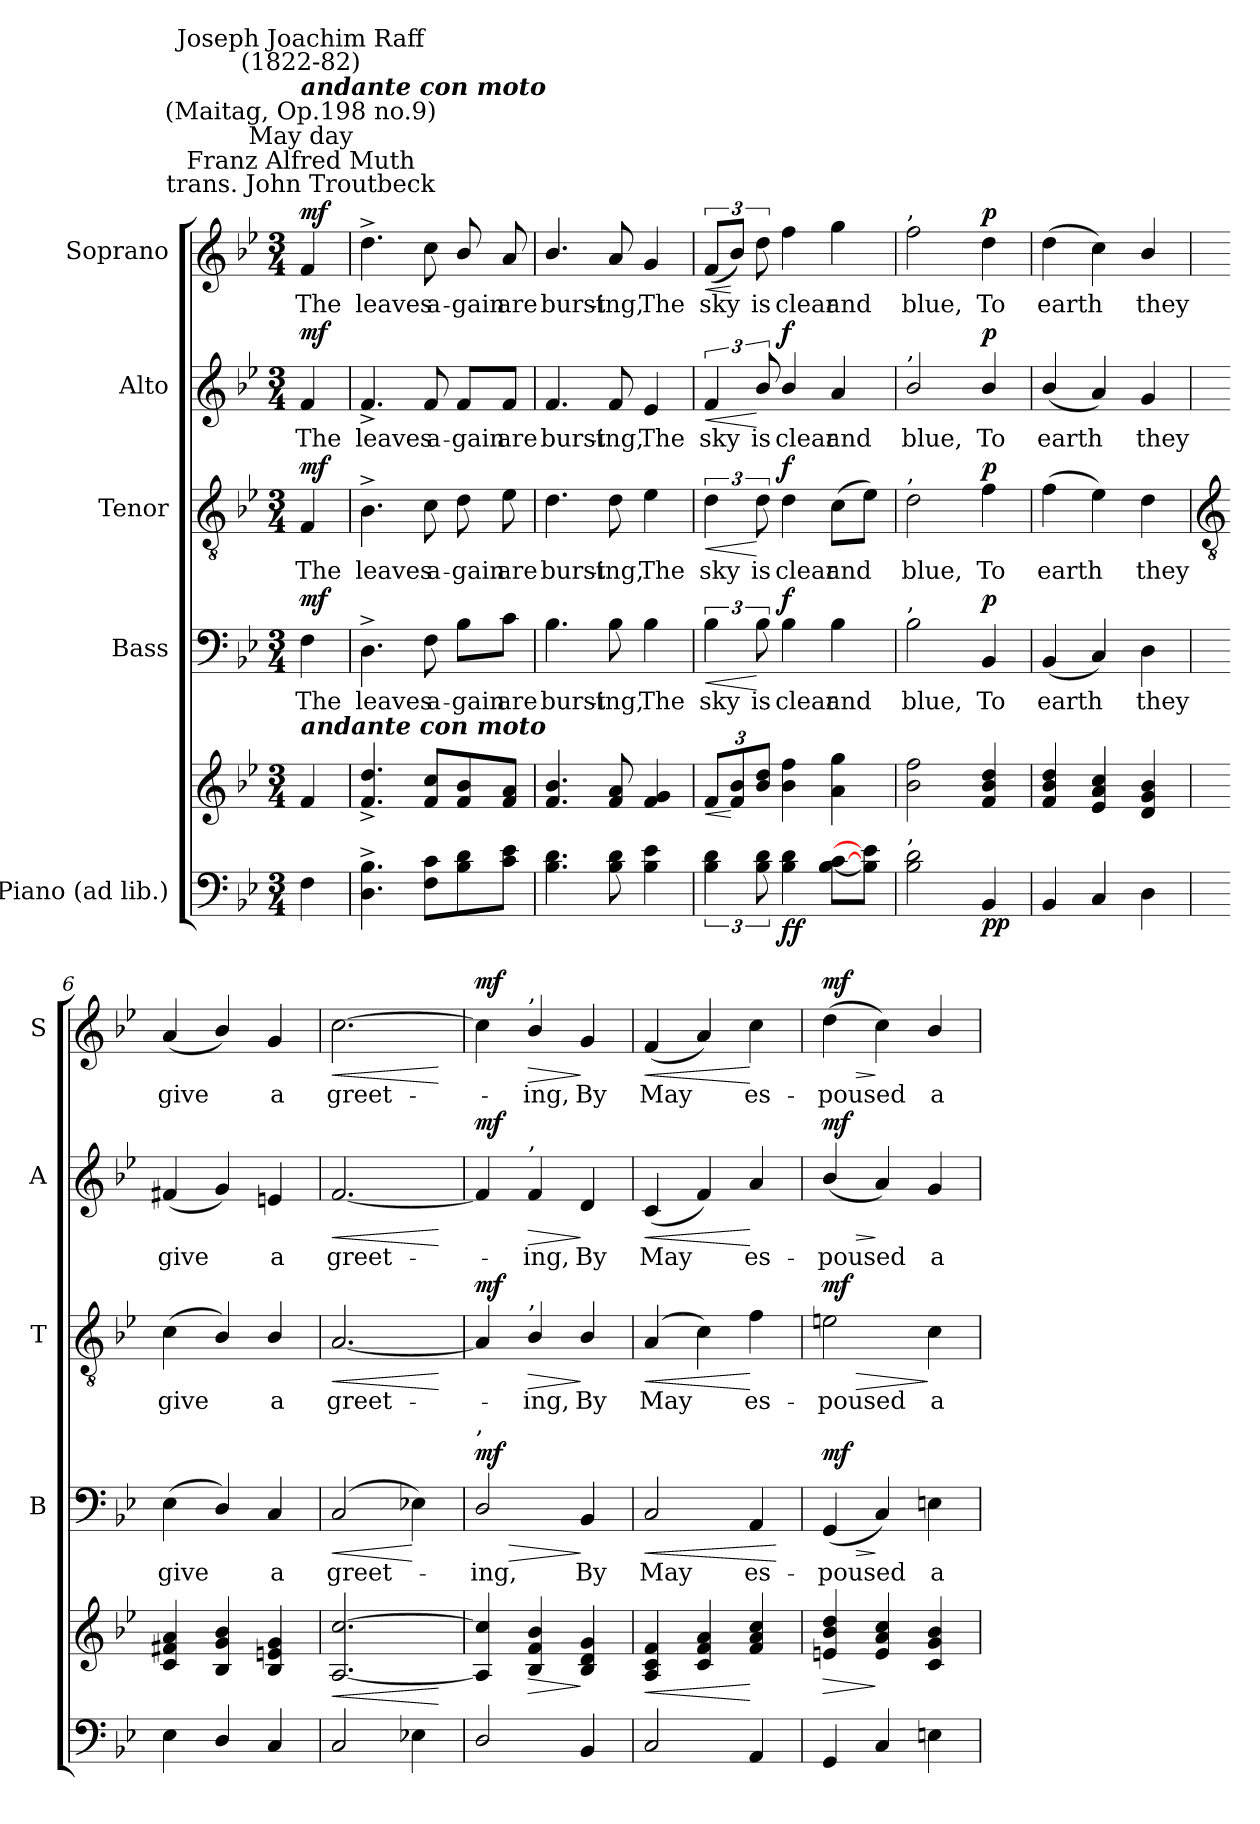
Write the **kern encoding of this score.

**kern	**kern	**dynam	**kern	**text	**dynam	**kern	**text	**dynam	**kern	**text	**dynam	**kern	**text	**dynam
*part5	*part5	*part5	*part4	*part4	*part4	*part3	*part3	*part3	*part2	*part2	*part2	*part1	*part1	*part1
*staff6	*staff5	*staff5/6	*staff4	*staff4	*staff4	*staff3	*staff3	*staff3	*staff2	*staff2	*staff2	*staff1	*staff1	*staff1
*I"Piano (ad lib.)	*	*	*I"Bass	*	*	*I"Tenor	*	*	*I"Alto	*	*	*I"Soprano	*	*
*	*	*	*I'B	*	*	*I'T	*	*	*I'A	*	*	*I'S	*	*
*clefF4	*clefG2	*	*clefF4	*	*	*clefGv2	*	*	*clefG2	*	*	*clefG2	*	*
*k[b-e-]	*k[b-e-]	*	*k[b-e-]	*	*	*k[b-e-]	*	*	*k[b-e-]	*	*	*k[b-e-]	*	*
*B-:	*B-:	*	*B-:	*	*	*B-:	*	*	*B-:	*	*	*B-:	*	*
*M3/4	*M3/4	*	*M3/4	*	*	*M3/4	*	*	*M3/4	*	*	*M3/4	*	*
*MM120	*MM120	*	*MM120	*	*	*MM120	*	*	*MM120	*	*	*MM120	*	*
=	=	=	=	=	=	=	=	=	=	=	=	=	=	=
!	!	!	!	!	!	!	!	!	!	!	!	!LO:TX:a:cj:t=Franz Alfred Muth\ntrans. John Troutbeck	!	!
!	!	!	!	!	!	!	!	!	!	!	!	!LO:TX:a:cj:t=May day	!	!
!	!	!	!	!	!	!	!	!	!	!	!	!LO:TX:a:cj:t=(Maitag, Op.198 no.9)	!	!
!	!	!	!	!	!	!	!	!	!	!	!	!LO:TX:a:Bi:t=andante con moto	!	!
!	!	!	!	!	!	!	!	!	!	!	!	!LO:TX:a:cj:t=Joseph Joachim Raff\n(1822-82)	!	!
!	!LO:TX:a:Bi:t=andante con moto	!	!	!	!	!	!	!	!	!	!	!	!	!
!	!	!LO:DY:b=2	!	!LO:LY:b	!	!	!LO:LY:b	!	!	!LO:LY:b	!	!	!LO:LY:b	!
!	!	!LO:DY:n=1:b	!	!	!LO:DY:b	!	!	!LO:DY:b	!	!	!LO:DY:b	!	!	!LO:DY:b
4F	4f/	mf mf	4F	The	mf	4F	The	mf	4f	The	mf	4f	The	mf
=1	=1	=1	=1	=1	=1	=1	=1	=1	=1	=1	=1	=1	=1	=1
!	!	!	!	!LO:LY:b	!	!	!LO:LY:b	!	!	!LO:LY:b	!	!	!LO:LY:b	!
4.D^ 4.B-^	4.f^ 4.dd^	.	4.D^	leaves	.	4.B-^	leaves	.	4.f^	leaves	.	4.dd^	leaves	.
!	!	!	!	!LO:LY:b	!	!	!LO:LY:b	!	!	!LO:LY:b	!	!	!LO:LY:b	!
8F 8cL	8f 8ccL	.	8F	a-	.	8c	a-	.	8f	a-	.	8cc	a-	.
!	!	!	!	!LO:LY:b	!	!	!LO:LY:b	!	!	!LO:LY:b	!	!	!LO:LY:b	!
8B- 8d	8f/ 8b-/	.	8B-\L	-gain	.	8d	-gain	.	8f/L	-gain	.	8b-/	-gain	.
!	!	!	!	!LO:LY:b	!	!	!LO:LY:b	!	!	!LO:LY:b	!	!	!LO:LY:b	!
8c 8e-J	8f 8aJ	.	8c\J	are	.	8e-	are	.	8f/J	are	.	8a	are	.
=2	=2	=2	=2	=2	=2	=2	=2	=2	=2	=2	=2	=2	=2	=2
!	!	!	!	!LO:LY:b	!	!	!LO:LY:b	!	!	!LO:LY:b	!	!	!LO:LY:b	!
4.B- 4.d	4.f/ 4.b-/	.	4.B-	burst-	.	4.d	burst-	.	4.f	burst-	.	4.b-/	burst-	.
!	!	!	!	!LO:LY:b	!	!	!LO:LY:b	!	!	!LO:LY:b	!	!	!LO:LY:b	!
8B- 8d	8f 8a	.	8B-	-ing,	.	8d	-ing,	.	8f	-ing,	.	8a	-ing,	.
!	!	!	!	!LO:LY:b	!	!	!LO:LY:b	!	!	!LO:LY:b	!	!	!LO:LY:b	!
4B- 4e-	4f 4g	.	4B-	The	.	4e-	The	.	4e-	The	.	4g	The	.
=3	=3	=3	=3	=3	=3	=3	=3	=3	=3	=3	=3	=3	=3	=3
!	!	!LO:HP:b	!	!LO:LY:b	!LO:HP:b	!	!LO:LY:b	!LO:HP:b	!	!LO:LY:b	!LO:HP:b	!	!LO:LY:b	!LO:HP:b
6B- 6d	12fL	<	6B-	sky	<	6d	sky	<	6f	sky	<	(<12fL	sky	<
.	12f 12b-	[	.	.	.	.	.	.	.	.	.	12b-J)	.	[
!	!	!	!	!LO:LY:b	!	!	!LO:LY:b	!	!	!LO:LY:b	!	!	!LO:LY:b	!
12B- 12d	12b- 12ddJ	.	12B-	is	[	12d	is	[	12b-/	is	[	12dd	is	.
!	!	!LO:DY:b=2	!	!LO:LY:b	!	!	!LO:LY:b	!	!	!LO:LY:b	!	!	!LO:LY:b	!
!	!	!LO:DY:n=1:b	!	!	!LO:DY:b	!	!	!LO:DY:b	!	!	!LO:DY:b	!	!	!
4B- 4d	4b- 4ff	f f	4B-	clear	f	4d	clear	f	4b-/	clear	f	4ff	clear	.
!	!	!	!	!LO:LY:b	!	!	!LO:LY:b	!	!	!LO:LY:b	!	!	!LO:LY:b	!
[8B- [8cL	4a 4gg	.	4B-	and	.	(>8cL	and	.	4a	and	.	4gg	and	.
8B-] 8e-]J	.	.	.	.	.	8e-J)	.	.	.	.	.	.	.	.
=4	=4	=4	=4	=4	=4	=4	=4	=4	=4	=4	=4	=4	=4	=4
!	!	!	!	!	!	!	!	!	!	!	!	!LO:TX:a:t=,	!	!
!	!	!	!	!	!	!	!	!	!LO:TX:a:t=,	!	!	!	!	!
!	!	!	!	!	!	!LO:TX:a:t=,	!	!	!	!	!	!	!	!
!	!	!	!LO:TX:a:t=,	!	!	!	!	!	!	!	!	!	!	!
!LO:TX:a:t=,	!	!	!	!	!	!	!	!	!	!	!	!	!	!
!	!	!	!	!LO:LY:b	!	!	!LO:LY:b	!	!	!LO:LY:b	!	!	!LO:LY:b	!
2B- 2d	2b- 2ff	.	2B-	blue,	.	2d	blue,	.	2b-/	blue,	.	2ff	blue,	.
!	!	!LO:DY:b=2	!	!LO:LY:b	!	!	!LO:LY:b	!	!	!LO:LY:b	!	!	!LO:LY:b	!
!	!	!LO:DY:n=1:b	!	!	!LO:DY:b	!	!	!LO:DY:b	!	!	!LO:DY:b	!	!	!LO:DY:b
4BB-	4f 4b- 4dd	p p	4BB-	To	p	4f	To	p	4b-/	To	p	4dd	To	p
=5	=5	=5	=5	=5	=5	=5	=5	=5	=5	=5	=5	=5	=5	=5
!	!	!	!	!LO:LY:b	!	!	!LO:LY:b	!	!	!LO:LY:b	!	!	!LO:LY:b	!
4BB-	4f 4b- 4dd	.	(<4BB-	earth	.	(>4f	earth	.	(<4b-/	earth	.	(>4dd	earth	.
4C	4e- 4a 4cc	.	4C)	.	.	4e-)	.	.	4a)	.	.	4cc)	.	.
!	!	!	!	!LO:LY:b	!	!	!LO:LY:b	!	!	!LO:LY:b	!	!	!LO:LY:b	!
4D	4d/ 4g/ 4b-/	.	4D	they	.	4d	they	.	4g	they	.	4b-/	they	.
!!LO:LB:g=z
=6	=6	=6	=6	=6	=6	=6	=6	=6	=6	=6	=6	=6	=6	=6
*	*	*	*	*	*	*clefGv2	*	*	*	*	*	*	*	*
!	!	!	!	!LO:LY:b	!	!	!LO:LY:b	!	!	!LO:LY:b	!	!	!LO:LY:b	!
4E-	4c 4f#X 4a	.	(<4E-	give	.	(<4c	give	.	(<4f#X	give	.	(<4a	give	.
4D/	4B-/ 4g/ 4b-/	.	4D/)	.	.	4B-/)	.	.	4g)	.	.	4b-/)	.	.
!	!	!	!	!LO:LY:b	!	!	!LO:LY:b	!	!	!LO:LY:b	!	!	!LO:LY:b	!
4C	4B- 4en 4g	.	4C	a	.	4B-/	a	.	4en	a	.	4g	a	.
=7	=7	=7	=7	=7	=7	=7	=7	=7	=7	=7	=7	=7	=7	=7
!	!	!LO:HP:b	!	!LO:LY:b	!LO:HP:b	!	!LO:LY:b	!LO:HP:b	!	!LO:LY:b	!LO:HP:b	!	!LO:LY:b	!LO:HP:b
2C	[2.A [2.cc	<	(<2C	greet-	<	[2.A	greet-	<	[2.f	greet-	<	[2.cc	greet-	<
4E-X	.	.	4E-X)	.	[	.	.	.	.	.	.	.	.	.
.	.	[	.	.	.	.	.	[	.	.	[	.	.	[
=8	=8	=8	=8	=8	=8	=8	=8	=8	=8	=8	=8	=8	=8	=8
!	!	!	!LO:TX:a:t=,	!	!	!	!	!	!	!	!	!	!	!
!	!	!LO:DY:b=2	!	!LO:LY:b	!LO:HP:b	!	!	!	!	!	!	!	!	!
!	!	!LO:DY:n=1:b	!	!	!LO:DY:n=1:b	!	!	!LO:DY:b	!	!	!LO:DY:b	!	!	!LO:DY:b
2D/	4A] 4cc]	mf mf	2D/	ing,	> mf	4A]	.	mf	4f]	.	mf	4cc]	.	mf
!	!	!	!	!	!	!	!	!	!	!	!	!LO:TX:a:t=,	!	!
!	!	!	!	!	!	!	!	!	!LO:TX:a:t=,	!	!	!	!	!
!	!	!	!	!	!	!LO:TX:a:t=,	!	!	!	!	!	!	!	!
!	!	!LO:HP:b	!	!	!	!	!LO:LY:b	!LO:HP:b	!	!LO:LY:b	!LO:HP:b	!	!LO:LY:b	!LO:HP:b
.	4B-/ 4f/ 4b-/	>	.	.	.	4B-/	ing,	>	4f	ing,	>	4b-/	ing,	>
!	!	!	!	!LO:LY:b	!	!	!LO:LY:b	!	!	!LO:LY:b	!	!	!LO:LY:b	!
4BB-	4B- 4d 4g	]	4BB-	By	]	4B-/	By	]	4d	By	]	4g	By	]
=9	=9	=9	=9	=9	=9	=9	=9	=9	=9	=9	=9	=9	=9	=9
!	!	!LO:HP:b	!	!LO:LY:b	!LO:HP:b	!	!LO:LY:b	!LO:HP:b	!	!LO:LY:b	!LO:HP:b	!	!LO:LY:b	!LO:HP:b
2C	4A 4c 4f	<	2C	May	<	(<4A	May	<	(<4c	May	<	(<4f	May	<
.	4c 4f 4a	.	.	.	.	4c)	.	.	4f)	.	.	4a)	.	.
!	!	!	!	!LO:LY:b	!	!	!LO:LY:b	!	!	!LO:LY:b	!	!	!LO:LY:b	!
4AA	4f 4a 4cc	[	4AA	es-	.	4f	es-	[	4a	es-	[	4cc	es-	[
.	.	.	.	.	[	.	.	.	.	.	.	.	.	.
=10	=10	=10	=10	=10	=10	=10	=10	=10	=10	=10	=10	=10	=10	=10
!	!	!LO:HP:b	!	!LO:LY:b	!LO:HP:b	!	!LO:LY:b	!LO:HP:b	!	!LO:LY:b	!LO:HP:b	!	!LO:LY:b	!LO:HP:b
!	!	!LO:DY:n=1:b=2	!	!	!	!	!	!	!	!	!	!	!	!
!	!	!LO:DY:n=2:b	!	!	!LO:DY:n=1:b	!	!	!LO:DY:n=1:b	!	!	!LO:DY:n=1:b	!	!	!LO:DY:n=1:b
4GG	4en 4b- 4dd	> mf mf	(<4GG	poused	> mf	2en	poused	> mf	(<4b-/	poused	> mf	(>4dd	poused	> mf
4C	4e 4a 4cc	]	4C)	.	]	.	.	.	4a)	.	]	4cc)	.	]
!	!	!	!	!LO:LY:b	!	!	!LO:LY:b	!	!	!LO:LY:b	!	!	!LO:LY:b	!
4En	4c/ 4g/ 4b-/	.	4En	a-	.	4c	a-	]	4g	a-	.	4b-/	a-	.
=	=	=	=	=	=	=	=	=	=	=	=	=	=	=
*-	*-	*-	*-	*-	*-	*-	*-	*-	*-	*-	*-	*-	*-	*-
